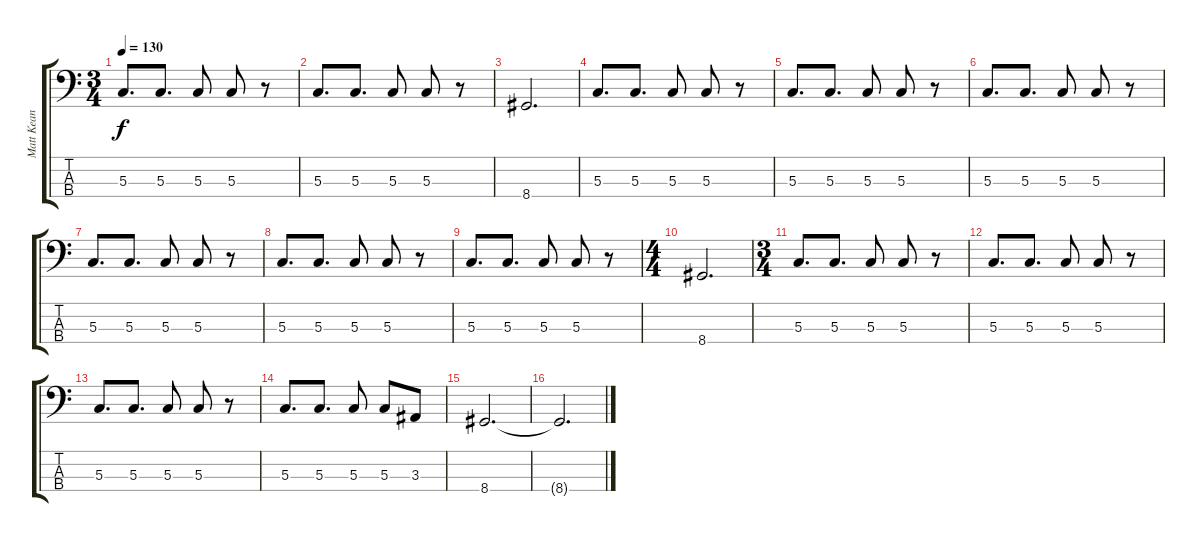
\track ("Matt Kean" "Matt Kean") {instrument electricbasspick}
\staff {score tabs}
\tuning (F2 C2 G1 C1) {hide}
\ts (3 4)
\tempo 130
\clef f4
\ks c
5.3.8{d dy f} 5.3.8{d} 5.3.8 5.3.8 r.8 |
5.3.8{d} 5.3.8{d} 5.3.8 5.3.8 r.8 |
8.4.2{d} |
5.3.8{d} 5.3.8{d} 5.3.8 5.3.8 r.8 |
5.3.8{d} 5.3.8{d} 5.3.8 5.3.8 r.8 |
5.3.8{d} 5.3.8{d} 5.3.8 5.3.8 r.8 |
5.3.8{d} 5.3.8{d} 5.3.8 5.3.8 r.8 |
5.3.8{d} 5.3.8{d} 5.3.8 5.3.8 r.8 |
5.3.8{d} 5.3.8{d} 5.3.8 5.3.8 r.8 |
\ts (4 4)
8.4.2{d} |
\ts (3 4)
5.3.8{d} 5.3.8{d} 5.3.8 5.3.8 r.8 |
5.3.8{d} 5.3.8{d} 5.3.8 5.3.8 r.8 |
5.3.8{d} 5.3.8{d} 5.3.8 5.3.8 r.8 |
5.3.8{d} 5.3.8{d} 5.3.8 5.3.8 3.3.8 |
8.4.2{d} |
8.4{t}.2{d}
